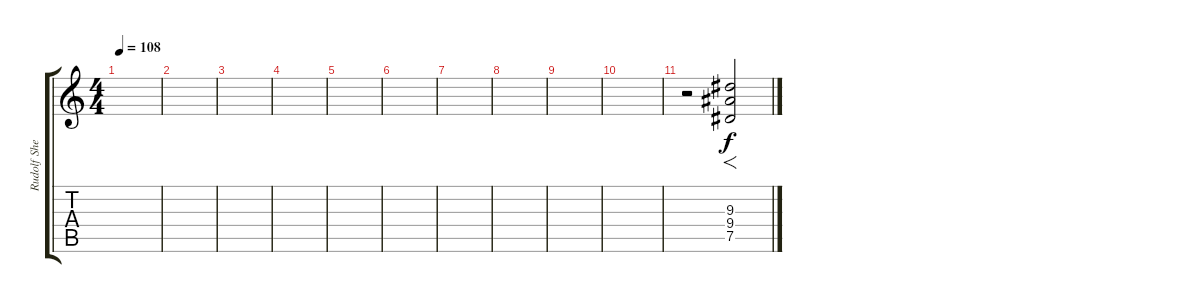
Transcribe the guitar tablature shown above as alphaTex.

\track ("Rudolf Shenker" "Rudolf She") {instrument distortionguitar}
\staff {score tabs}
\tuning (Eb4 Bb3 Gb3 Db3 Ab2 Eb2) {hide}
\ts (4 4)
\tempo 108
\clef g2
\ks c
|
|
|
|
|
|
|
|
|
|
r.2 (9.3 9.4 7.5).2{f}
